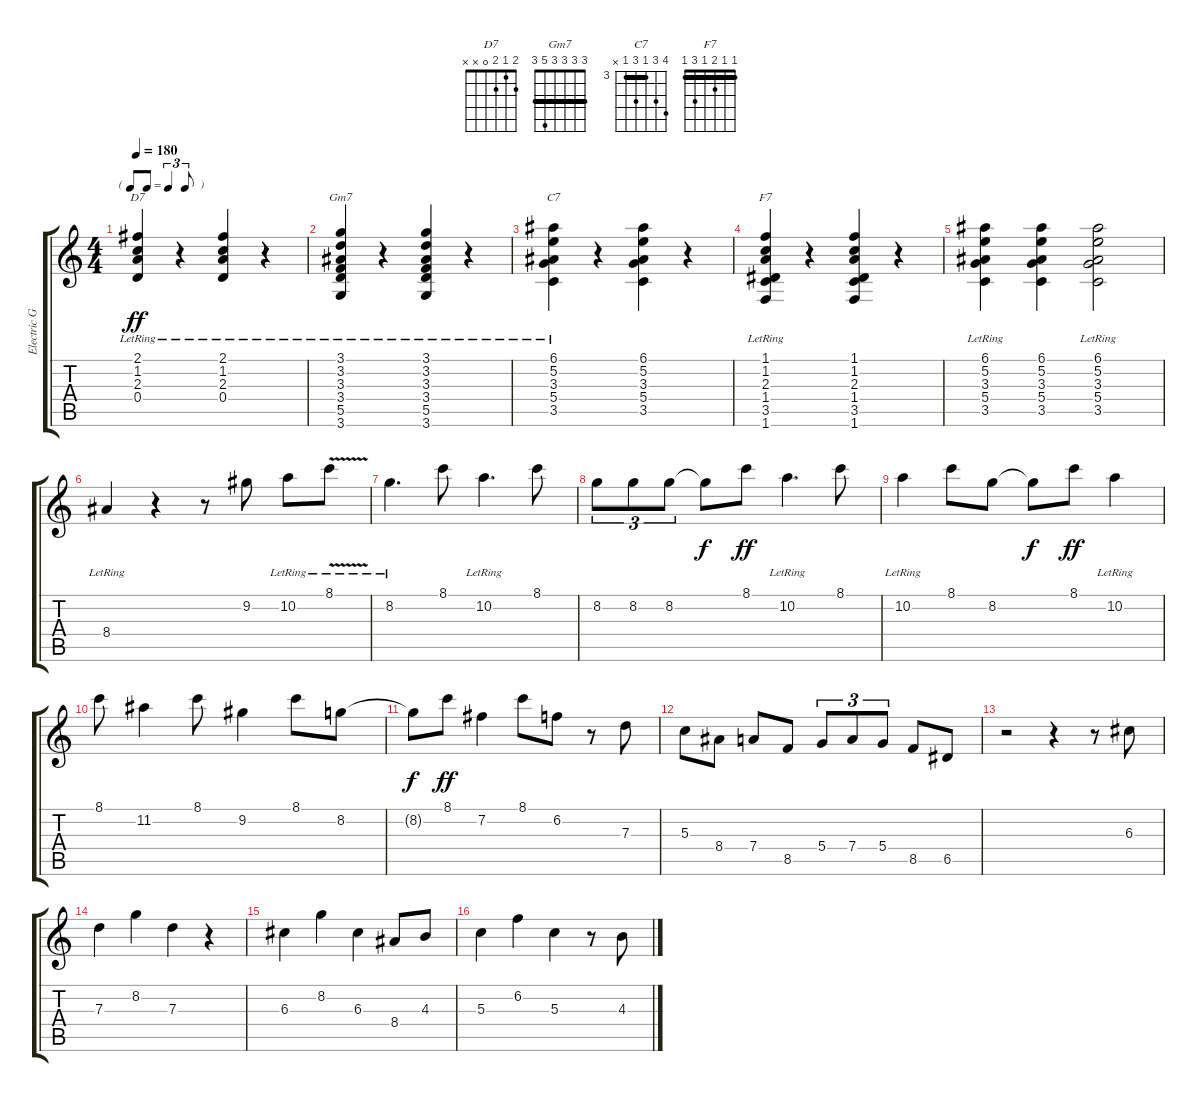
\track ("Electric Guitar" "Electric G") {instrument electricguitarmuted}
\staff {score tabs}
\tuning (E4 B3 G3 D3 A2 E2) {hide}
\chord ("D7" 2 1 2 0 x x)
\chord ("Gm7" 3 3 3 3 5 3) {barre 3}
\chord ("C7" 6 5 3 5 3 x) {firstfret 3 barre 3}
\chord ("F7" 1 1 2 1 3 1) {barre 1}
\ts (4 4)
\tf triplet8th
\tempo 180
\clef g2
\ks c
(2.1 1.2 2.3 0.4{lr}).4{ch "D7" dy ff} r.4 (2.1 1.2 2.3 0.4{lr}).4 r.4 |
(3.1 3.2 3.3 3.4 5.5 3.6{lr}).4{ch "Gm7"} r.4 (3.1 3.2 3.3 3.4 5.5 3.6{lr}).4 r.4 |
(6.1 5.2 3.3 5.4 3.5{lr}).4{ch "C7"} r.4 (6.1 5.2 3.3 5.4 3.5).4 r.4 |
(1.1 1.2 2.3 1.4 3.5 1.6{lr}).4{ch "F7"} r.4 (1.1 1.2 2.3 1.4 3.5 1.6).4 r.4 |
(6.1 5.2 3.3 5.4 3.5{lr}).4 (6.1 5.2 3.3 5.4 3.5).4 (6.1 5.2 3.3 5.4{lr} 3.5{lr}).2 |
8.4{lr}.4 r.4 r.8 9.2.8 10.2{lr}.8 8.1{v lr}.8 |
8.2{lr}.4{d} 8.1.8 10.2{lr}.4{d} 8.1.8 |
8.2.8{tu (3 2)} 8.2.8{tu (3 2)} 8.2.8{tu (3 2)} 8.2{t}.8{dy f} 8.1.8{dy ff} 10.2{lr}.4{d} 8.1.8 |
10.2{lr}.4 8.1.8 8.2.8 8.2{t}.8{dy f} 8.1.8{dy ff} 10.2{lr}.4 |
8.1.8 11.2.4 8.1.8 9.2.4 8.1.8 8.2.8 |
8.2{t}.8{dy f} 8.1.8{dy ff} 7.2.4 8.1.8 6.2.8 r.8 7.3.8 |
5.3.8 8.4.8 7.4.8 8.5.8 5.4.8{tu (3 2)} 7.4.8{tu (3 2)} 5.4.8{tu (3 2)} 8.5.8 6.5.8 |
r.2 r.4 r.8 6.3.8 |
7.3.4 8.2.4 7.3.4 r.4 |
6.3.4 8.2.4 6.3.4 8.4.8 4.3.8 |
5.3.4 6.2.4 5.3.4 r.8 4.3.8
